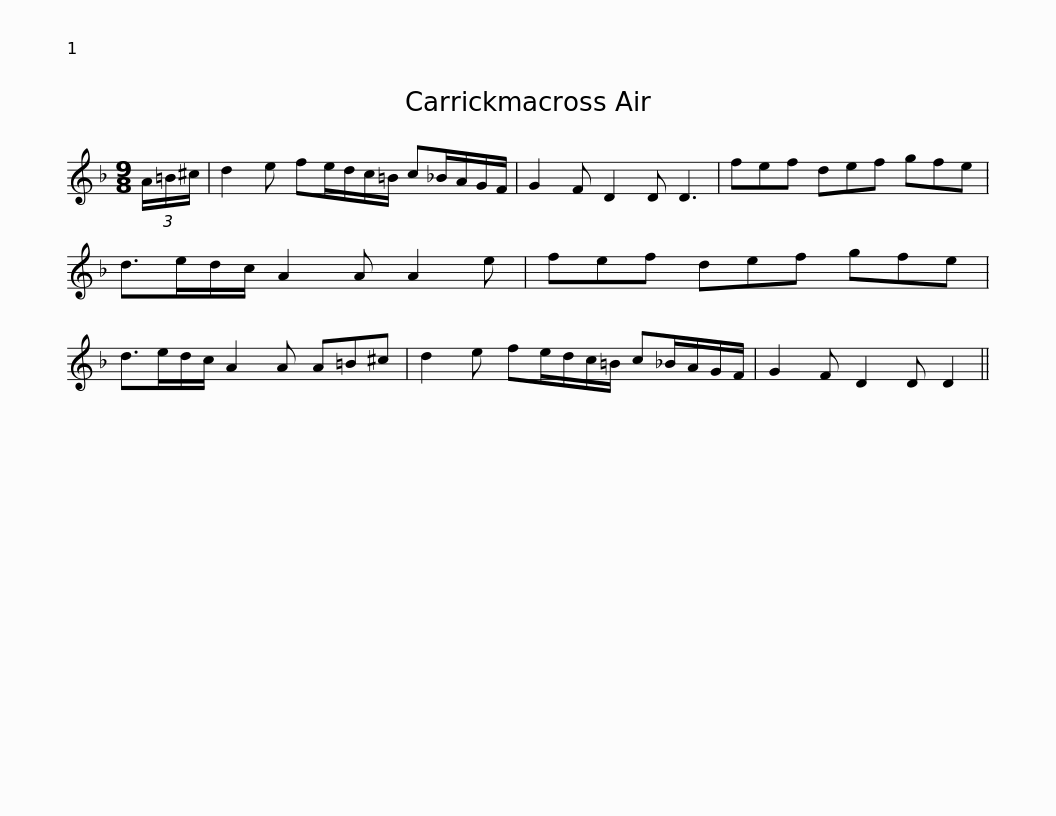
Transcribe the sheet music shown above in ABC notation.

X:1
L:1/8
M:9/8
I:linebreak $
K:Dmin
V:1 treble
V:1
 (3A/=B/^c/ | d2 e fe/d/c/=B/ c_B/A/G/F/ | G2 F D2 D D3 | fef def gfe | d>ed/c/ A2 A A2 e |$ %5
 fef def gfe | d>ed/c/ A2 A A=B^c | d2 e fe/d/c/=B/ c_B/A/G/F/ | G2 F D2 D D2 || %9
